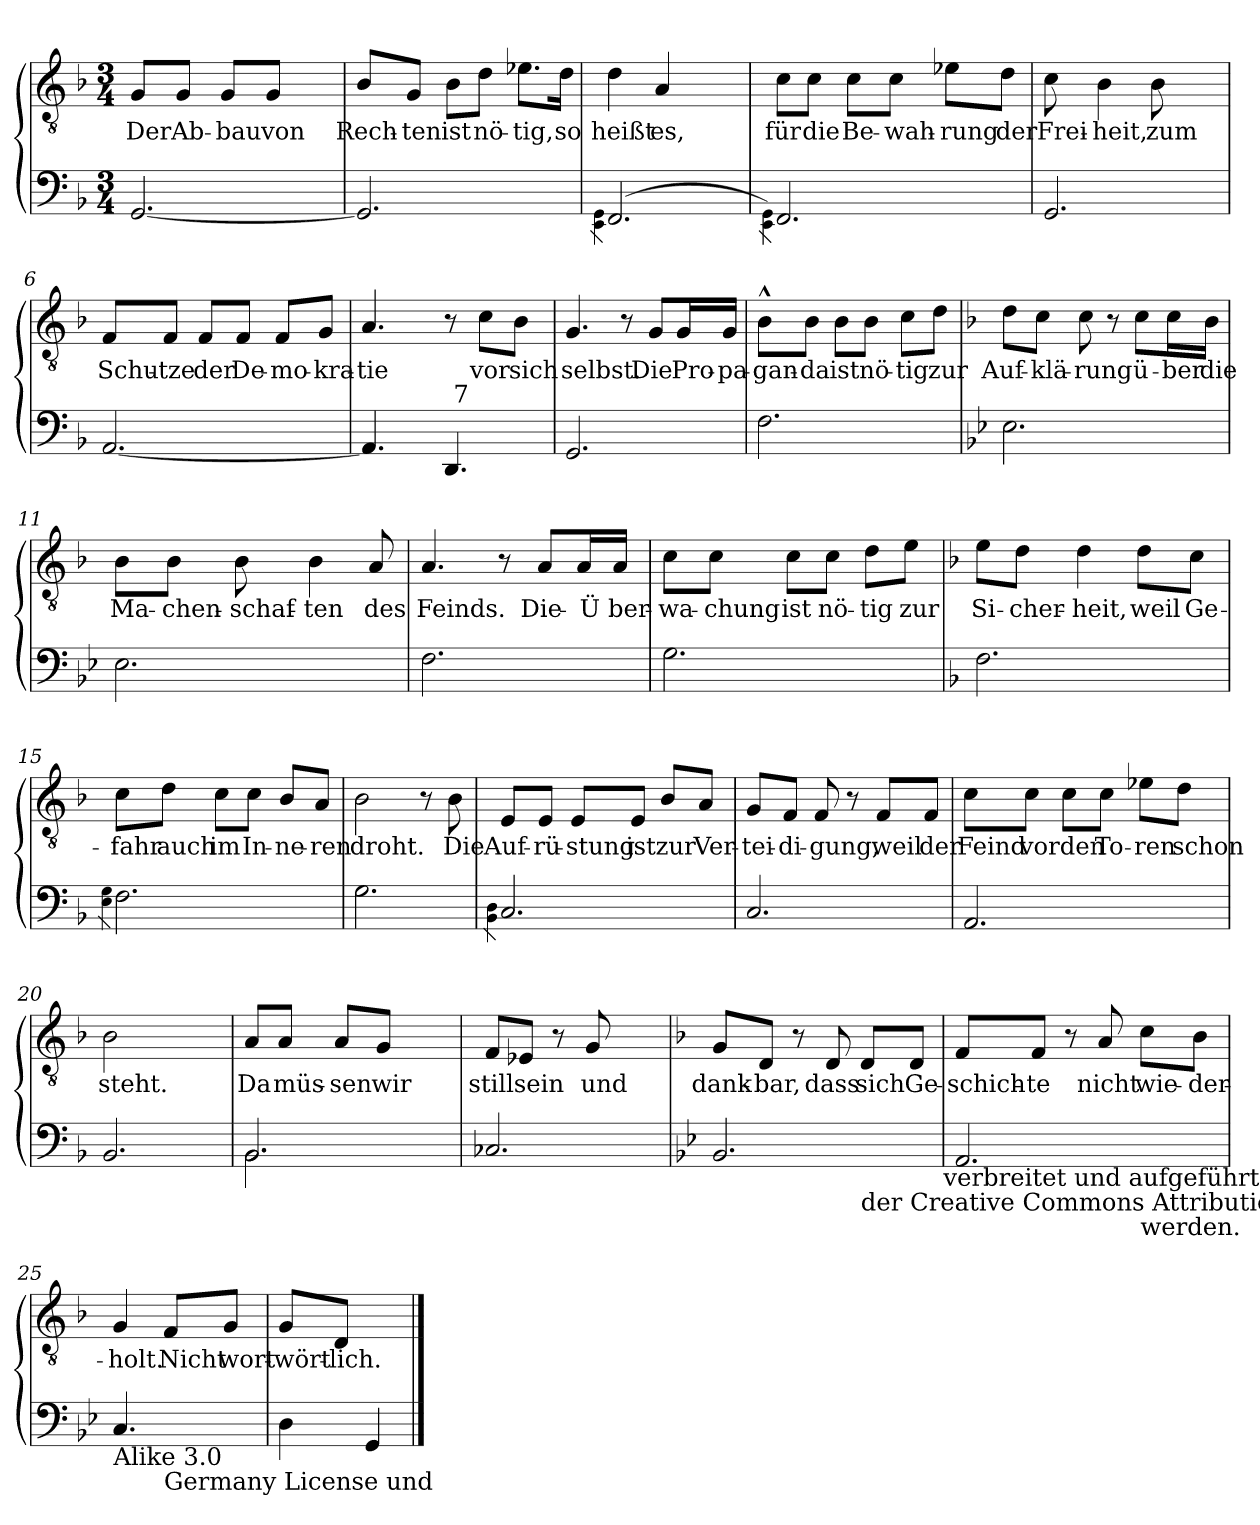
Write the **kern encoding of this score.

**kern	**kern	**text
*part2	*part1	*part1
*staff2	*staff1	*staff1
*clefF4	*clefGv2	*
*k[b-]	*k[b-]	*
*F:	*F:	*
*M3/4	*M3/4	*
=1	=1	=1
!	!	!LO:LY:b
[<2.GG/	8G/L	Der
!	!	!LO:LY:b
.	8G/J	Ab-
!	!	!LO:LY:b
.	8G/L	-bau
!	!	!LO:LY:b
.	8G/J	von
.	4ryy	.
=2	=2	=2
!	!	!LO:LY:b
2.GG/]	8B-/L	Rech-
!	!	!LO:LY:b
.	8G/J	-ten
!	!	!LO:LY:b
.	8B-\L	ist
!	!	!LO:LY:b
.	8d\J	nö-
!	!	!LO:LY:b
.	8.e-X\L	-tig,
!	!	!LO:LY:b
.	16d\Jk	so
=3	=3	=3
4qEE\> 4qGG\>	.	.
!	!	!LO:LY:b
(<2.FF/	4d\	heißt
!	!	!LO:LY:b
.	4A/	es,
.	4ryy	.
=4	=4	=4
4qEE\ 4qGG\)	.	.
!	!	!LO:LY:b
2.FF/	8c\L	für
!	!	!LO:LY:b
.	8c\J	die
!	!	!LO:LY:b
.	8c\L	Be-
!	!	!LO:LY:b
.	8c\J	-wah-
!	!	!LO:LY:b
.	8e-X\L	-rung
!	!	!LO:LY:b
.	8d\J	der
=5	=5	=5
!	!	!LO:LY:b
2.GG/	8c\	Frei-
!	!	!LO:LY:b
.	4B-\	-heit,
!	!	!LO:LY:b
.	8B-\	zum
.	4ryy	.
!!LO:LB:g=z
=6	=6	=6
!	!	!LO:LY:b
[<2.AA</	8F/L	Schu-
!	!	!LO:LY:b
.	8F/J	-tze
!	!	!LO:LY:b
.	8F/L	der
!	!	!LO:LY:b
.	8F/J	De-
!	!	!LO:LY:b
.	8F/L	-mo-
!	!	!LO:LY:b
.	8G/J	-kra-
=7	=7	=7
!	!	!LO:LY:b
*^	*	*
4.AA/]	5ryy	4.A/	-tie
.	10ryy	.	.
.	20...ryy	.	.
4.DD/	.	8r	.
!	!LO:TX:a:t=7	!	!
.	5ryy	.	.
!	!	!	!LO:LY:b
.	.	8c\L	vor
.	10ryy	.	.
!	!	!	!LO:LY:b
.	.	8B-\J	sich
.	20ryy	.	.
.	160ryy	.	.
=8	=8	=8	=8
!	!	!	!LO:LY:b
*v	*v	*	*
2.GG/	4.G/	selbst.
.	8r	.
!	!	!LO:LY:b
.	8G/L	Die
!	!	!LO:LY:b
.	16G/L	Pro-
!	!	!LO:LY:b
.	16G/JJ	-pa-
=9	=9	=9
!	!	!LO:LY:b
2.F>\	8B->^^>\L	-gan-
!	!	!LO:LY:b
.	8B-\J	-da
!	!	!LO:LY:b
.	8B-\L	ist
!	!	!LO:LY:b
.	8B-\J	nö-
!	!	!LO:LY:b
.	8c\L	-tig
!	!	!LO:LY:b
.	8d\J	zur
!!LO:LB:g=z
=10	=10	=10
*k[b-e-]	*	*
*B-:	*	*
!	!	!LO:LY:b
2.E->\	8d\L	Auf-
!	!	!LO:LY:b
.	8c\J	-klä-
!	!	!LO:LY:b
.	8c\	-rung
.	8r	.
!	!	!LO:LY:b
.	8c\L	ü-
!	!	!LO:LY:b
.	16c\L	-ber
!	!	!LO:LY:b
.	16B-\JJ	die
=11	=11	=11
!	!	!LO:LY:b
2.E->\	8B-\L	Ma-
!	!	!LO:LY:b
.	8B-\J	-chen-
!	!	!LO:LY:b
.	8B-\	-schaf-
!	!	!LO:LY:b
.	4B-\	-ten
!	!	!LO:LY:b
.	8A/	des
=12	=12	=12
!	!	!LO:LY:b
2.F\	4.A/	Feinds.
.	8r	.
!	!	!LO:LY:b
.	8A/L	Die-
!	!	!LO:LY:b
.	16A/L	-Ü
!	!	!LO:LY:b
.	16A/JJ	ber-
=13	=13	=13
!	!	!LO:LY:b
2.G>\	8c\L	-wa-
!	!	!LO:LY:b
.	8c\J	-chung
!	!	!LO:LY:b
.	8c\L	ist
!	!	!LO:LY:b
.	8c\J	nö-
!	!	!LO:LY:b
.	8d\L	-tig
!	!	!LO:LY:b
.	8e\J	zur
!!LO:LB:g=z
=14	=14	=14
*k[b-]	*	*
*F:	*	*
!	!	!LO:LY:b
2.F>\	8e\L	Si-
!	!	!LO:LY:b
.	8d\J	-cher-
!	!	!LO:LY:b
.	4d\	-heit,
!	!	!LO:LY:b
.	8d\L	weil
!	!	!LO:LY:b
.	8c\J	Ge-
=15	=15	=15
4qE\ 4qG\	.	.
!	!	!LO:LY:b
2.F\	8c\L	-fahr
!	!	!LO:LY:b
.	8d\J	auch
!	!	!LO:LY:b
.	8c\L	im
!	!	!LO:LY:b
.	8c\J	In-
!	!	!LO:LY:b
.	8B-/L	-ne-
!	!	!LO:LY:b
.	8A/J	-ren
=16	=16	=16
!	!	!LO:LY:b
2.G\	2B-\	droht.
.	8r	.
!	!	!LO:LY:b
.	8B-\	Die
=17	=17	=17
4qBB-\ 4qD\	.	.
!	!	!LO:LY:b
2.C/	8E/L	Auf-
!	!	!LO:LY:b
.	8E/J	-rü-
!	!	!LO:LY:b
.	8E/L	-stung
!	!	!LO:LY:b
.	8E/J	ist
!	!	!LO:LY:b
.	8B-/L	zur
!	!	!LO:LY:b
.	8A/J	Ver-
!!LO:LB:g=z
=18	=18	=18
!	!	!LO:LY:b
2.C</	8G/L	-tei-
!	!	!LO:LY:b
.	8F/J	-di-
!	!	!LO:LY:b
.	8F/	-gung,
.	8r	.
!	!	!LO:LY:b
.	8F/L	weil
!	!	!LO:LY:b
.	8F/J	der
=19	=19	=19
!	!	!LO:LY:b
2.AA</	8c\L	Feind
!	!	!LO:LY:b
.	8c\J	vorden
.	8c\L	.
!	!	!LO:LY:b
.	8c\J	To-
!	!	!LO:LY:b
.	8e-X\L	-ren
!	!	!LO:LY:b
.	8d\J	schon
=20	=20	=20
!	!	!LO:LY:b
2.BB-/	2B-\	steht.
.	4ryy	.
=21	=21	=21
*^	*	*
!	!	!	!LO:LY:b
2.BB->/	2.BB-\	8A/L	Da
!	!	!	!LO:LY:b
.	.	8A/J	müs-
!	!	!	!LO:LY:b
.	.	8A/L	-sen
!	!	!	!LO:LY:b
.	.	8G/J	wir
.	.	4ryy	.
*v	*v	*	*
=22	=22	=22
!	!	!LO:LY:b
2.C-/	8F/L	still
!	!	!LO:LY:b
.	8E-X/J	sein
.	8r	.
!	!	!LO:LY:b
.	8G/	und
.	4ryy	.
!!LO:LB:g=z
=23	=23	=23
*k[b-e-]	*	*
*B-:	*	*
!LO:TX:b:t=Dieses Werk steht unter	!	!
!LO:TX:b:t=darf kostenlose vervielfältigt,	!	!
!	!	!LO:LY:b
*^	*	*
2.BB-</	2ryy	8G/L	dank-
!	!	!	!LO:LY:b
.	.	8D/J	-bar,
.	.	8r	.
!	!	!	!LO:LY:b
.	.	8D/	dass
!	!LO:TX:b:t=der Creative Commons Attribution-Share	!	!
!	!	!	!LO:LY:b
.	4ryy	8D/L	sich
!	!	!	!LO:LY:b
.	.	8D/J	Ge-
!LO:TX:b:t=verbreitet und aufgeführt	!	!	!
=24	=24	=24	=24
!	!	!	!LO:LY:b
2.AA</	2ryy	8F/L	-schich-
!	!	!	!LO:LY:b
.	.	8F/J	-te
.	.	8r	.
!	!	!	!LO:LY:b
.	.	8A/	nicht
!	!LO:TX:b:t=werden.	!	!
!	!	!	!LO:LY:b
.	4ryy	8c\L	wie-
!	!	!	!LO:LY:b
.	.	8B-\J	-der-
=25	=25	=25	=25
!LO:TX:b:t=Alike 3.0	!	!	!
!	!	!	!LO:LY:b
4.C</	4ryy	4G/	-holt.
!	!LO:TX:b:t=Germany License und	!	!
!	!	!	!LO:LY:b
.	4ryy	8F/L	Nicht
!	!	!	!LO:LY:b
8ryy	.	8G/J	wort-
=26	=26	=26	=26
!	!	!	!LO:LY:b
*v	*v	*	*
4D>\	8G/L	-wört-
!	!	!LO:LY:b
.	8D/J	-lich.
4GG/	4ryy	.
==	==	==
*-	*-	*-
